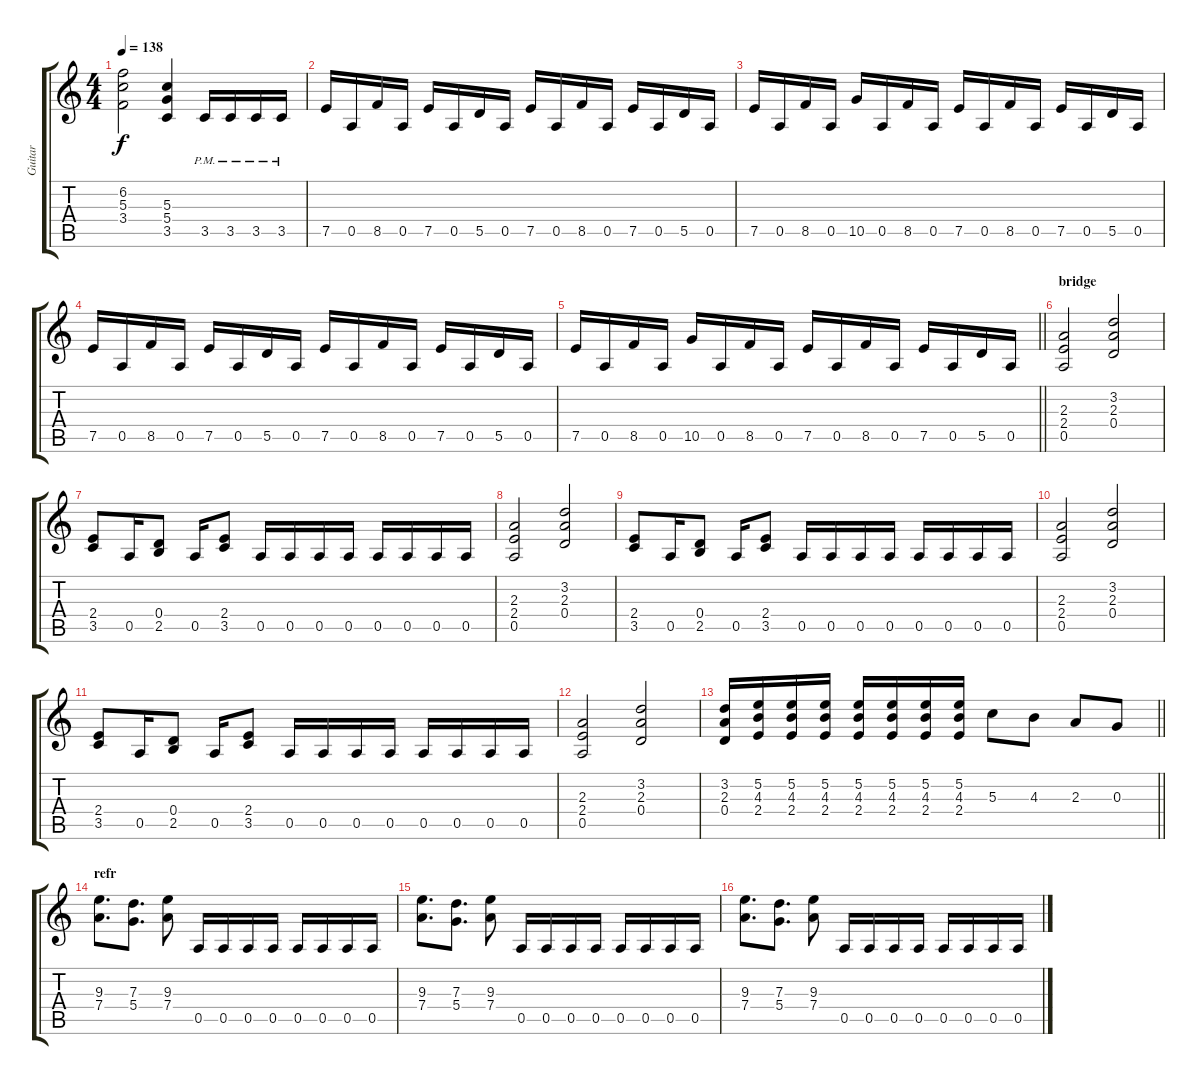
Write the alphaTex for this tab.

\track ("Guitar" "Guitar") {mute instrument overdrivenguitar}
\staff {score tabs}
\tuning (E4 B3 G3 D3 A2 E2) {hide}
\ts (4 4)
\tempo 138
\clef g2
\ks c
(6.2 5.3 3.4).2{dy f} (5.3 5.4 3.5).4 3.5{pm}.16 3.5{pm}.16 3.5{pm}.16 3.5{pm}.16 |
7.5.16 0.5.16 8.5.16 0.5.16 7.5.16 0.5.16 5.5.16 0.5.16 7.5.16 0.5.16 8.5.16 0.5.16 7.5.16 0.5.16 5.5.16 0.5.16 |
7.5.16 0.5.16 8.5.16 0.5.16 10.5.16 0.5.16 8.5.16 0.5.16 7.5.16 0.5.16 8.5.16 0.5.16 7.5.16 0.5.16 5.5.16 0.5.16 |
7.5.16 0.5.16 8.5.16 0.5.16 7.5.16 0.5.16 5.5.16 0.5.16 7.5.16 0.5.16 8.5.16 0.5.16 7.5.16 0.5.16 5.5.16 0.5.16 |
\barLineRight lightlight
7.5.16 0.5.16 8.5.16 0.5.16 10.5.16 0.5.16 8.5.16 0.5.16 7.5.16 0.5.16 8.5.16 0.5.16 7.5.16 0.5.16 5.5.16 0.5.16 |
\section ("" "bridge")
(2.3 2.4 0.5).2 (3.2 2.3 0.4).2 |
(2.4 3.5).8 0.5.16 (0.4 2.5).8 0.5.16 (2.4 3.5).8 0.5.16 0.5.16 0.5.16 0.5.16 0.5.16 0.5.16 0.5.16 0.5.16 |
(2.3 2.4 0.5).2 (3.2 2.3 0.4).2 |
(2.4 3.5).8 0.5.16 (0.4 2.5).8 0.5.16 (2.4 3.5).8 0.5.16 0.5.16 0.5.16 0.5.16 0.5.16 0.5.16 0.5.16 0.5.16 |
(2.3 2.4 0.5).2 (3.2 2.3 0.4).2 |
(2.4 3.5).8 0.5.16 (0.4 2.5).8 0.5.16 (2.4 3.5).8 0.5.16 0.5.16 0.5.16 0.5.16 0.5.16 0.5.16 0.5.16 0.5.16 |
(2.3 2.4 0.5).2 (3.2 2.3 0.4).2 |
\barLineRight lightlight
(3.2 2.3 0.4).16 (5.2 4.3 2.4).16 (5.2 4.3 2.4).16 (5.2 4.3 2.4).16 (5.2 4.3 2.4).16 (5.2 4.3 2.4).16 (5.2 4.3 2.4).16 (5.2 4.3 2.4).16 5.3.8 4.3.8 2.3.8 0.3.8 |
\section ("" "refr")
(9.3 7.4).8{d} (7.3 5.4).8{d} (9.3 7.4).8 0.5.16 0.5.16 0.5.16 0.5.16 0.5.16 0.5.16 0.5.16 0.5.16 |
(9.3 7.4).8{d} (7.3 5.4).8{d} (9.3 7.4).8 0.5.16 0.5.16 0.5.16 0.5.16 0.5.16 0.5.16 0.5.16 0.5.16 |
(9.3 7.4).8{d} (7.3 5.4).8{d} (9.3 7.4).8 0.5.16 0.5.16 0.5.16 0.5.16 0.5.16 0.5.16 0.5.16 0.5.16
